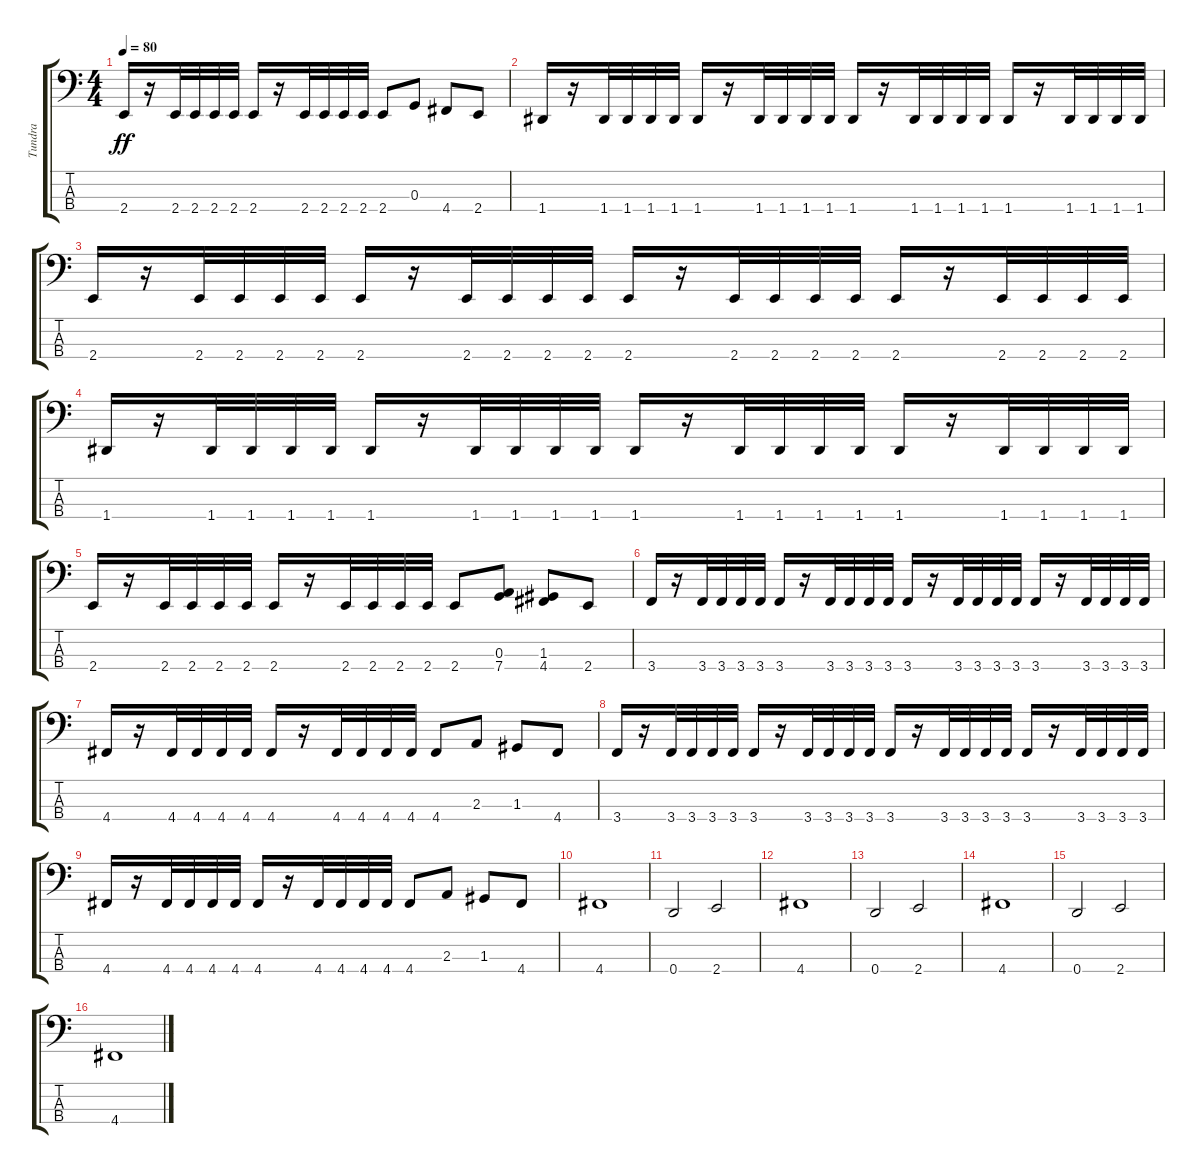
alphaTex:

\track ("Tundra" "Tundra") {instrument electricbassfinger}
\staff {score tabs}
\tuning (F2 C2 G1 D1) {hide}
\ts (4 4)
\tempo 80
\clef f4
\ks c
2.4.16{dy ff} r.16 2.4.32 2.4.32 2.4.32 2.4.32 2.4.16 r.16 2.4.32 2.4.32 2.4.32 2.4.32 2.4.8 0.3.8 4.4.8 2.4.8 |
1.4.16 r.16 1.4.32 1.4.32 1.4.32 1.4.32 1.4.16 r.16 1.4.32 1.4.32 1.4.32 1.4.32 1.4.16 r.16 1.4.32 1.4.32 1.4.32 1.4.32 1.4.16 r.16 1.4.32 1.4.32 1.4.32 1.4.32 |
2.4.16 r.16 2.4.32 2.4.32 2.4.32 2.4.32 2.4.16 r.16 2.4.32 2.4.32 2.4.32 2.4.32 2.4.16 r.16 2.4.32 2.4.32 2.4.32 2.4.32 2.4.16 r.16 2.4.32 2.4.32 2.4.32 2.4.32 |
1.4.16 r.16 1.4.32 1.4.32 1.4.32 1.4.32 1.4.16 r.16 1.4.32 1.4.32 1.4.32 1.4.32 1.4.16 r.16 1.4.32 1.4.32 1.4.32 1.4.32 1.4.16 r.16 1.4.32 1.4.32 1.4.32 1.4.32 |
2.4.16 r.16 2.4.32 2.4.32 2.4.32 2.4.32 2.4.16 r.16 2.4.32 2.4.32 2.4.32 2.4.32 2.4.8 (0.3 7.4).8 (1.3 4.4).8 2.4.8 |
3.4.16 r.16 3.4.32 3.4.32 3.4.32 3.4.32 3.4.16 r.16 3.4.32 3.4.32 3.4.32 3.4.32 3.4.16 r.16 3.4.32 3.4.32 3.4.32 3.4.32 3.4.16 r.16 3.4.32 3.4.32 3.4.32 3.4.32 |
4.4.16 r.16 4.4.32 4.4.32 4.4.32 4.4.32 4.4.16 r.16 4.4.32 4.4.32 4.4.32 4.4.32 4.4.8 2.3.8 1.3.8 4.4.8 |
3.4.16 r.16 3.4.32 3.4.32 3.4.32 3.4.32 3.4.16 r.16 3.4.32 3.4.32 3.4.32 3.4.32 3.4.16 r.16 3.4.32 3.4.32 3.4.32 3.4.32 3.4.16 r.16 3.4.32 3.4.32 3.4.32 3.4.32 |
4.4.16 r.16 4.4.32 4.4.32 4.4.32 4.4.32 4.4.16 r.16 4.4.32 4.4.32 4.4.32 4.4.32 4.4.8 2.3.8 1.3.8 4.4.8 |
4.4.1 |
0.4.2 2.4.2 |
4.4.1 |
0.4.2 2.4.2 |
4.4.1 |
0.4.2 2.4.2 |
4.4.1
